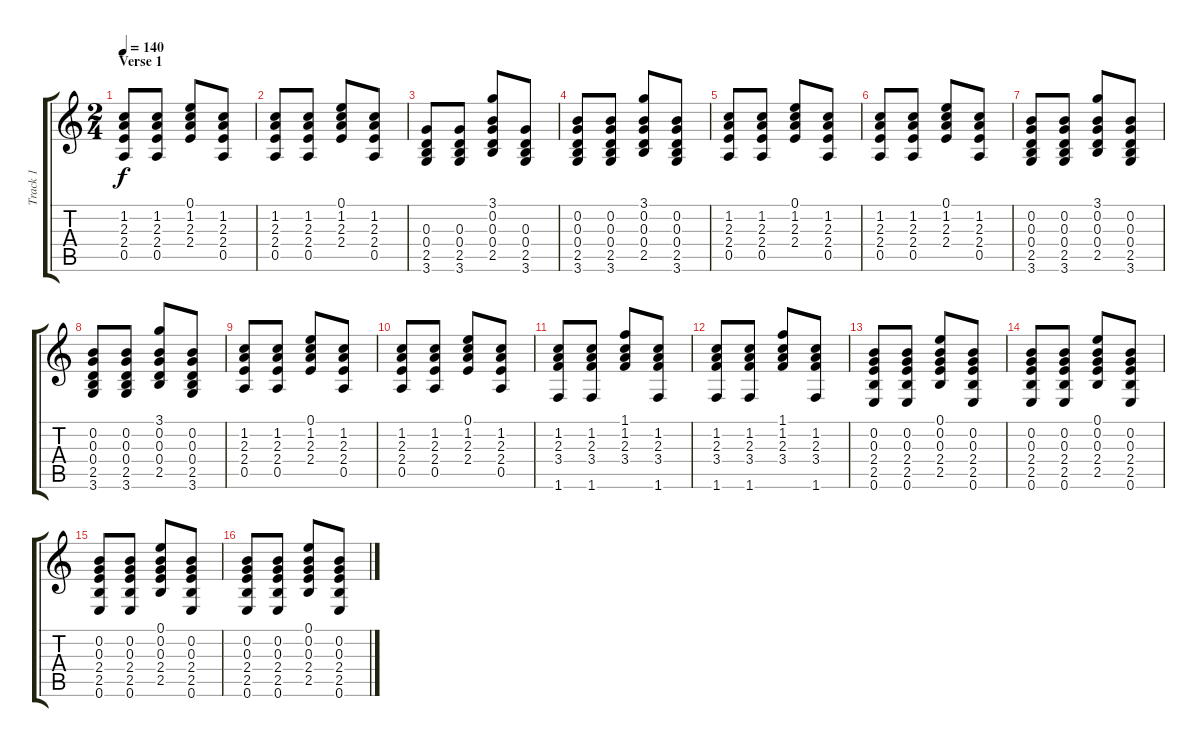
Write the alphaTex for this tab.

\track ("Track 1" "Track 1") {instrument acousticguitarsteel}
\staff {score tabs}
\tuning (E4 B3 G3 D3 A2 E2) {hide}
\ts (2 4)
\section ("" "Verse 1")
\tempo 140
\clef g2
\ks c
(1.2 2.3 2.4 0.5).8{dy f volume 12} (1.2 2.3 2.4 0.5).8 (0.1 1.2 2.3 2.4).8 (1.2 2.3 2.4 0.5).8 |
(1.2 2.3 2.4 0.5).8 (1.2 2.3 2.4 0.5).8 (0.1 1.2 2.3 2.4).8 (1.2 2.3 2.4 0.5).8 |
(0.3 0.4 2.5 3.6).8 (0.3 0.4 2.5 3.6).8 (3.1 0.2 0.3 0.4 2.5).8 (0.3 0.4 2.5 3.6).8 |
(0.2 0.3 0.4 2.5 3.6).8 (0.2 0.3 0.4 2.5 3.6).8 (3.1 0.2 0.3 0.4 2.5).8 (0.2 0.3 0.4 2.5 3.6).8 |
(1.2 2.3 2.4 0.5).8{volume 12} (1.2 2.3 2.4 0.5).8 (0.1 1.2 2.3 2.4).8 (1.2 2.3 2.4 0.5).8 |
(1.2 2.3 2.4 0.5).8 (1.2 2.3 2.4 0.5).8 (0.1 1.2 2.3 2.4).8 (1.2 2.3 2.4 0.5).8 |
(0.2 0.3 0.4 2.5 3.6).8 (0.2 0.3 0.4 2.5 3.6).8 (3.1 0.2 0.3 0.4 2.5).8 (0.2 0.3 0.4 2.5 3.6).8 |
(0.2 0.3 0.4 2.5 3.6).8 (0.2 0.3 0.4 2.5 3.6).8 (3.1 0.2 0.3 0.4 2.5).8 (0.2 0.3 0.4 2.5 3.6).8 |
(1.2 2.3 2.4 0.5).8{volume 12} (1.2 2.3 2.4 0.5).8 (0.1 1.2 2.3 2.4).8 (1.2 2.3 2.4 0.5).8 |
(1.2 2.3 2.4 0.5).8 (1.2 2.3 2.4 0.5).8 (0.1 1.2 2.3 2.4).8 (1.2 2.3 2.4 0.5).8 |
(1.2 2.3 3.4 1.6).8 (1.2 2.3 3.4 1.6).8 (1.1 1.2 2.3 3.4).8 (1.2 2.3 3.4 1.6).8 |
(1.2 2.3 3.4 1.6).8 (1.2 2.3 3.4 1.6).8 (1.1 1.2 2.3 3.4).8 (1.2 2.3 3.4 1.6).8 |
(0.2 0.3 2.4 2.5 0.6).8 (0.2 0.3 2.4 2.5 0.6).8 (0.1 0.2 0.3 2.4 2.5).8 (0.2 0.3 2.4 2.5 0.6).8 |
(0.2 0.3 2.4 2.5 0.6).8 (0.2 0.3 2.4 2.5 0.6).8 (0.1 0.2 0.3 2.4 2.5).8 (0.2 0.3 2.4 2.5 0.6).8 |
(0.2 0.3 2.4 2.5 0.6).8 (0.2 0.3 2.4 2.5 0.6).8 (0.1 0.2 0.3 2.4 2.5).8 (0.2 0.3 2.4 2.5 0.6).8 |
(0.2 0.3 2.4 2.5 0.6).8 (0.2 0.3 2.4 2.5 0.6).8 (0.1 0.2 0.3 2.4 2.5).8 (0.2 0.3 2.4 2.5 0.6).8
